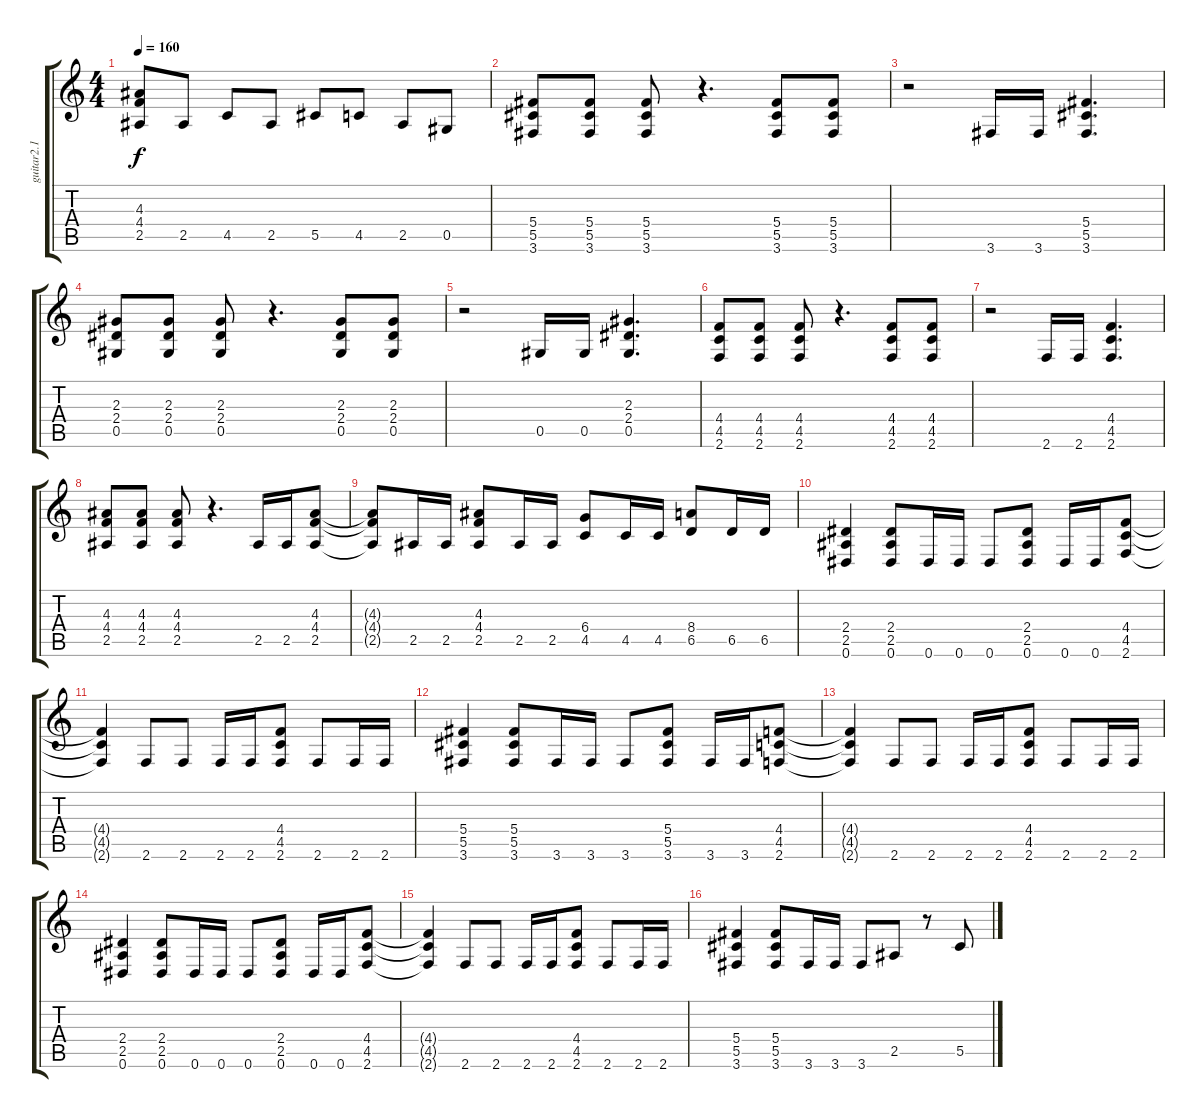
\track ("guitar2.1" "guitar2.1") {instrument distortionguitar}
\staff {score tabs}
\tuning (Eb4 Bb3 Gb3 Db3 Ab2 Eb2) {hide}
\ts (4 4)
\tempo 160
\clef g2
\ks c
(4.3{t} 4.4{t} 2.5{t}).8{dy f} 2.5.8 4.5.8 2.5.8 5.5.8 4.5.8 2.5.8 0.5.8 |
(5.4 5.5 3.6).8 (5.4 5.5 3.6).8 (5.4 5.5 3.6).8 r.4{d} (5.4 5.5 3.6).8 (5.4 5.5 3.6).8 |
r.2 3.6.16 3.6.16 (5.4 5.5 3.6).4{d} |
(2.3 2.4 0.5).8 (2.3 2.4 0.5).8 (2.3 2.4 0.5).8 r.4{d} (2.3 2.4 0.5).8 (2.3 2.4 0.5).8 |
r.2 0.5.16 0.5.16 (2.3 2.4 0.5).4{d} |
(4.4 4.5 2.6).8 (4.4 4.5 2.6).8 (4.4 4.5 2.6).8 r.4{d} (4.4 4.5 2.6).8 (4.4 4.5 2.6).8 |
r.2 2.6.16 2.6.16 (4.4 4.5 2.6).4{d} |
(4.3 4.4 2.5).8 (4.3 4.4 2.5).8 (4.3 4.4 2.5).8 r.4{d} 2.5.16 2.5.16 (4.3 4.4 2.5).8 |
(4.3{t} 4.4{t} 2.5{t}).8 2.5.16 2.5.16 (4.3 4.4 2.5).8 2.5.16 2.5.16 (6.4 4.5).8 4.5.16 4.5.16 (8.4 6.5).8 6.5.16 6.5.16 |
(2.4 2.5 0.6).4 (2.4 2.5 0.6).8 0.6.16 0.6.16 0.6.8 (2.4 2.5 0.6).8 0.6.16 0.6.16 (4.4 4.5 2.6).8 |
(4.4{t} 4.5{t} 2.6{t}).4 2.6.8 2.6.8 2.6.16 2.6.16 (4.4 4.5 2.6).8 2.6.8 2.6.16 2.6.16 |
(5.4 5.5 3.6).4 (5.4 5.5 3.6).8 3.6.16 3.6.16 3.6.8 (5.4 5.5 3.6).8 3.6.16 3.6.16 (4.4 4.5 2.6).8 |
(4.4{t} 4.5{t} 2.6{t}).4 2.6.8 2.6.8 2.6.16 2.6.16 (4.4 4.5 2.6).8 2.6.8 2.6.16 2.6.16 |
(2.4 2.5 0.6).4 (2.4 2.5 0.6).8 0.6.16 0.6.16 0.6.8 (2.4 2.5 0.6).8 0.6.16 0.6.16 (4.4 4.5 2.6).8 |
(4.4{t} 4.5{t} 2.6{t}).4 2.6.8 2.6.8 2.6.16 2.6.16 (4.4 4.5 2.6).8 2.6.8 2.6.16 2.6.16 |
(5.4 5.5 3.6).4 (5.4 5.5 3.6).8 3.6.16 3.6.16 3.6.8 2.5.8 r.8 5.5.8
